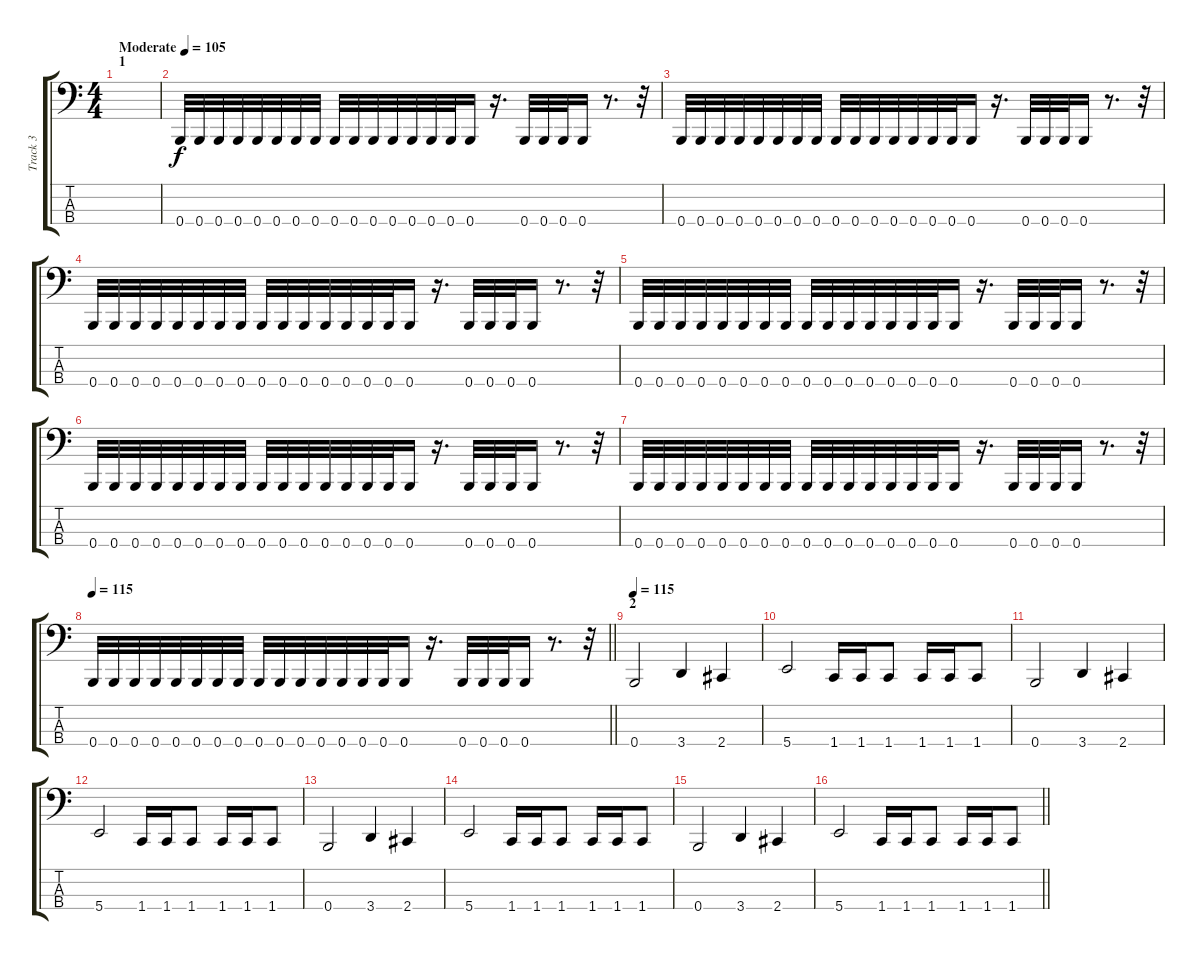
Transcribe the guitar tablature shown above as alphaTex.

\track ("Track 3" "Track 3") {instrument electricbasspick}
\staff {score tabs}
\tuning (D2 A1 E1 B0) {hide}
\ts (4 4)
\section ("" "1")
\tempo (105 "Moderate")
\clef f4
\ks c
|
0.4.32 0.4.32 0.4.32 0.4.32 0.4.32 0.4.32 0.4.32 0.4.32 0.4.32 0.4.32 0.4.32 0.4.32 0.4.32 0.4.32 0.4.32 0.4.16 r.16{d} 0.4.32 0.4.32 0.4.32 0.4.16 r.8{d} r.32 |
0.4.32 0.4.32 0.4.32 0.4.32 0.4.32 0.4.32 0.4.32 0.4.32 0.4.32 0.4.32 0.4.32 0.4.32 0.4.32 0.4.32 0.4.32 0.4.16 r.16{d} 0.4.32 0.4.32 0.4.32 0.4.16 r.8{d} r.32 |
0.4.32 0.4.32 0.4.32 0.4.32 0.4.32 0.4.32 0.4.32 0.4.32 0.4.32 0.4.32 0.4.32 0.4.32 0.4.32 0.4.32 0.4.32 0.4.16 r.16{d} 0.4.32 0.4.32 0.4.32 0.4.16 r.8{d} r.32 |
0.4.32 0.4.32 0.4.32 0.4.32 0.4.32 0.4.32 0.4.32 0.4.32 0.4.32 0.4.32 0.4.32 0.4.32 0.4.32 0.4.32 0.4.32 0.4.16 r.16{d} 0.4.32 0.4.32 0.4.32 0.4.16 r.8{d} r.32 |
0.4.32 0.4.32 0.4.32 0.4.32 0.4.32 0.4.32 0.4.32 0.4.32 0.4.32 0.4.32 0.4.32 0.4.32 0.4.32 0.4.32 0.4.32 0.4.16 r.16{d} 0.4.32 0.4.32 0.4.32 0.4.16 r.8{d} r.32 |
0.4.32 0.4.32 0.4.32 0.4.32 0.4.32 0.4.32 0.4.32 0.4.32 0.4.32 0.4.32 0.4.32 0.4.32 0.4.32 0.4.32 0.4.32 0.4.16 r.16{d} 0.4.32 0.4.32 0.4.32 0.4.16 r.8{d} r.32 |
\tempo 115
\barLineRight lightlight
0.4.32 0.4.32 0.4.32 0.4.32 0.4.32 0.4.32 0.4.32 0.4.32 0.4.32 0.4.32 0.4.32 0.4.32 0.4.32 0.4.32 0.4.32 0.4.16 r.16{d} 0.4.32 0.4.32 0.4.32 0.4.16 r.8{d} r.32 |
\section ("" "2")
\tempo 115
0.4.2 3.4.4 2.4.4 |
5.4.2 1.4.16 1.4.16 1.4.8 1.4.16 1.4.16 1.4.8 |
0.4.2 3.4.4 2.4.4 |
5.4.2 1.4.16 1.4.16 1.4.8 1.4.16 1.4.16 1.4.8 |
0.4.2 3.4.4 2.4.4 |
5.4.2 1.4.16 1.4.16 1.4.8 1.4.16 1.4.16 1.4.8 |
0.4.2 3.4.4 2.4.4 |
\barLineRight lightlight
5.4.2 1.4.16 1.4.16 1.4.8 1.4.16 1.4.16 1.4.8
